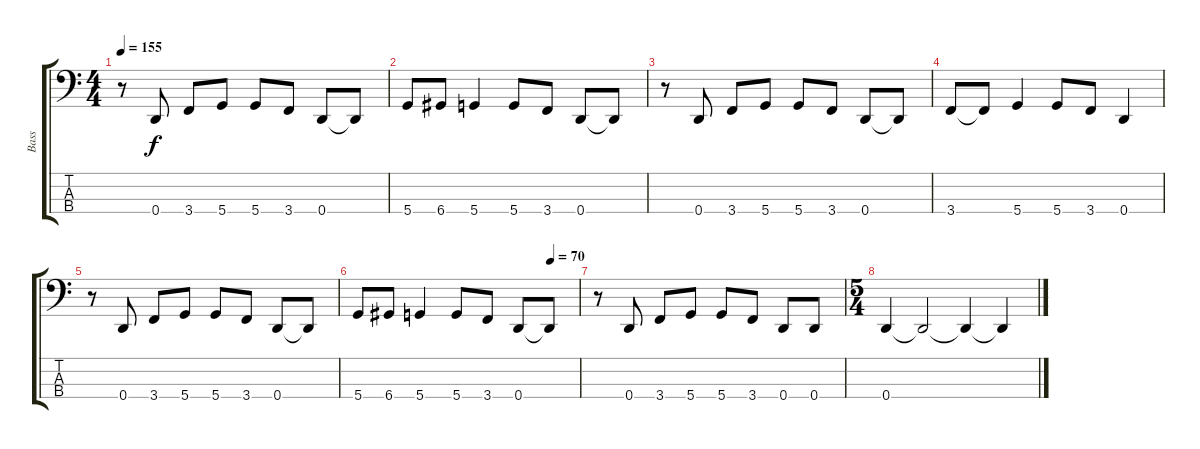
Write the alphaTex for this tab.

\track ("Bass" "Bass") {instrument acousticguitarsteel}
\staff {score tabs}
\tuning (G2 D2 A1 D1) {hide}
\ts (4 4)
\tempo 155
\clef f4
\ks c
r.8{dy f} 0.4.8 3.4.8 5.4.8 5.4.8 3.4.8 0.4.8 0.4{t}.8 |
5.4.8 6.4.8 5.4.4 5.4.8 3.4.8 0.4.8 0.4{t}.8 |
r.8 0.4.8 3.4.8 5.4.8 5.4.8 3.4.8 0.4.8 0.4{t}.8 |
3.4.8 3.4{t}.8 5.4.4 5.4.8 3.4.8 0.4.4 |
r.8 0.4.8 3.4.8 5.4.8 5.4.8 3.4.8 0.4.8 0.4{t}.8 |
\tempo (70 0.875)
5.4.8 6.4.8 5.4.4 5.4.8 3.4.8 0.4.8 0.4{t}.8 |
r.8 0.4.8 3.4.8 5.4.8 5.4.8 3.4.8 0.4.8 0.4.8 |
\ts (5 4)
0.4.4 0.4{t}.2 0.4{t}.4 0.4{t}.4
